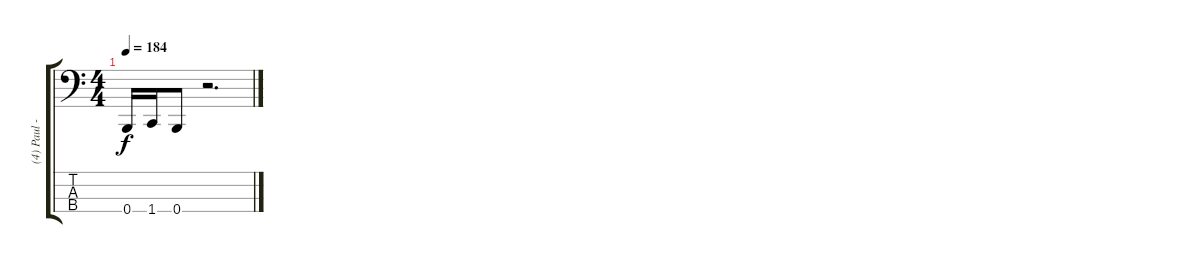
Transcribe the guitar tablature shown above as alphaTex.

\track ("(4) Paul - bass" "(4) Paul -") {instrument electricbasspick}
\staff {score tabs}
\tuning (E2 B1 Gb1 B0) {hide}
\ts (4 4)
\tempo 184
\clef f4
\ks c
0.4.16{dy f} 1.4.16 0.4.8 r.2{d}
